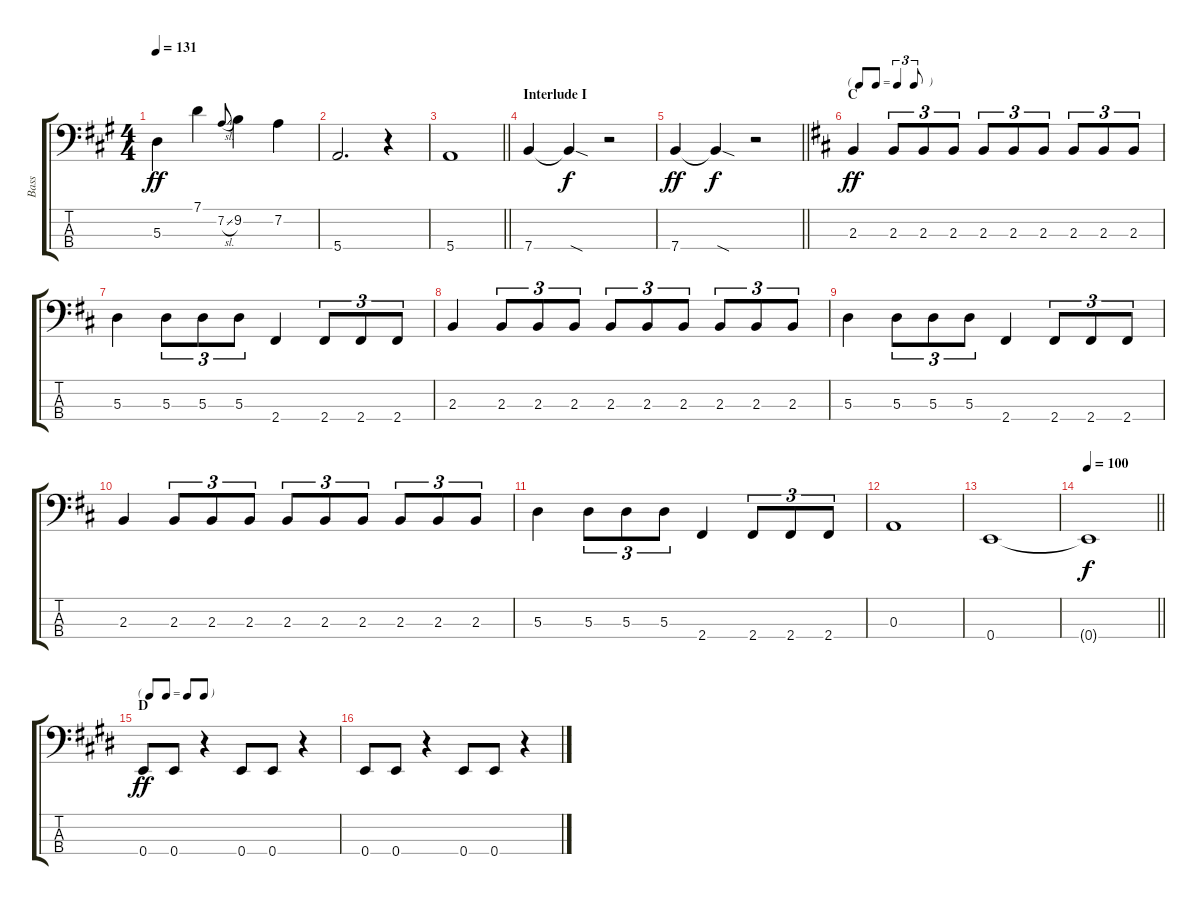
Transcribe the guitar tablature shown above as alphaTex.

\track ("Bass" "Bass") {instrument electricbasspick}
\staff {score tabs}
\tuning (G2 D2 A1 E1) {hide}
\ts (4 4)
\tempo 131
\clef f4
\ks a
5.3.4{dy ff} 7.1.4 7.2{sl}.8{gr onbeat} 9.2.4 7.2.4 |
5.4.2{d} r.4 |
\barLineRight lightlight
5.4.1 |
\section ("" "Interlude I")
7.4.4 7.4{sod t}.4{dy f} r.2 |
\barLineRight lightlight
7.4.4{dy ff} 7.4{sod t}.4{dy f} r.2 |
\tf triplet8th
\section ("" "C")
\ks d
2.3.4{dy ff} 2.3.8{tu (3 2)} 2.3.8{tu (3 2)} 2.3.8{tu (3 2)} 2.3.8{tu (3 2)} 2.3.8{tu (3 2)} 2.3.8{tu (3 2)} 2.3.8{tu (3 2)} 2.3.8{tu (3 2)} 2.3.8{tu (3 2)} |
5.3.4 5.3.8{tu (3 2)} 5.3.8{tu (3 2)} 5.3.8{tu (3 2)} 2.4.4 2.4.8{tu (3 2)} 2.4.8{tu (3 2)} 2.4.8{tu (3 2)} |
2.3.4 2.3.8{tu (3 2)} 2.3.8{tu (3 2)} 2.3.8{tu (3 2)} 2.3.8{tu (3 2)} 2.3.8{tu (3 2)} 2.3.8{tu (3 2)} 2.3.8{tu (3 2)} 2.3.8{tu (3 2)} 2.3.8{tu (3 2)} |
5.3.4 5.3.8{tu (3 2)} 5.3.8{tu (3 2)} 5.3.8{tu (3 2)} 2.4.4 2.4.8{tu (3 2)} 2.4.8{tu (3 2)} 2.4.8{tu (3 2)} |
2.3.4 2.3.8{tu (3 2)} 2.3.8{tu (3 2)} 2.3.8{tu (3 2)} 2.3.8{tu (3 2)} 2.3.8{tu (3 2)} 2.3.8{tu (3 2)} 2.3.8{tu (3 2)} 2.3.8{tu (3 2)} 2.3.8{tu (3 2)} |
5.3.4 5.3.8{tu (3 2)} 5.3.8{tu (3 2)} 5.3.8{tu (3 2)} 2.4.4 2.4.8{tu (3 2)} 2.4.8{tu (3 2)} 2.4.8{tu (3 2)} |
0.3.1 |
0.4.1 |
\tempo 100
\barLineRight lightlight
0.4{t}.1{dy f} |
\tf none
\section ("" "D")
\ks e
0.4.8{dy ff} 0.4.8 r.4 0.4.8 0.4.8 r.4 |
0.4.8 0.4.8 r.4 0.4.8 0.4.8 r.4
